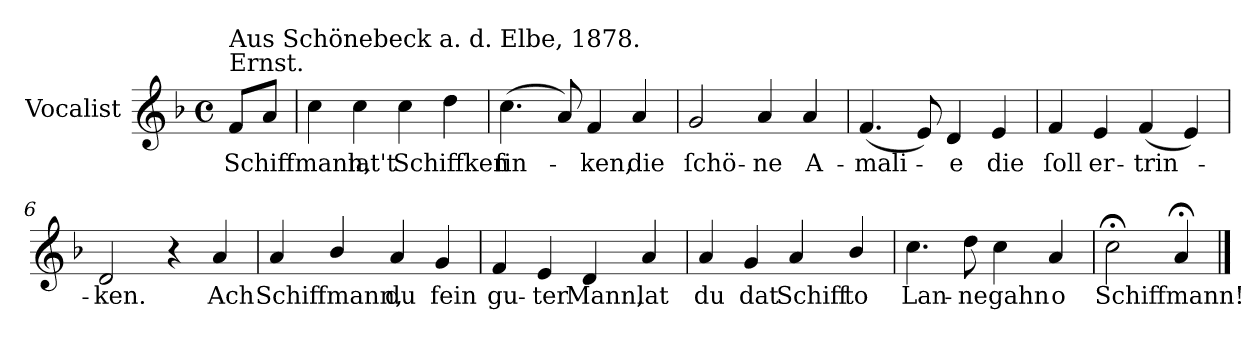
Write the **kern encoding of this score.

**kern	**text
*part1	*part1
*staff1	*staff1
*I"Vocalist	*
*k[b-]	*
*F:	*
*M4/4	*
*met(c)	*
=	=
!LO:TX:a:t=Ernst.	!
!LO:TX:a:t=Aus Schönebeck a. d. Elbe, 1878.	!
8fL	Schiffmann,
8aJ	.
=1	=1
4cc	.
4cc	lat't
4cc	Schiffken
4dd	.
=2	=2
(4.cc	ſin-
8a)	.
4f	-ken,
4a	die
=3	=3
2g	ſchö-
4a	-ne
4a	A-
=4	=4
(4.f	-mali-
8e)	.
4d	-e
4e	die
=5	=5
4f	ſoll
4e	er-
(4f	-trin-
4e)	.
=6	=6
2d	-ken.
4r	.
4a	Ach
=7	=7
4a	Schiffmann,
4b-/	.
4a	du
4g	fein
=8	=8
4f	gu-
4e	-ter
4d	Mann,
4a	lat
=9	=9
4a	du
4g	dat
4a	Schiff
4b-/	to
=10	=10
4.cc	Lan-
8dd	-ne
4cc	gahn
4a	o
=11	=11
2cc;<	Schiffmann!
4a;<	.
==	==
*-	*-
